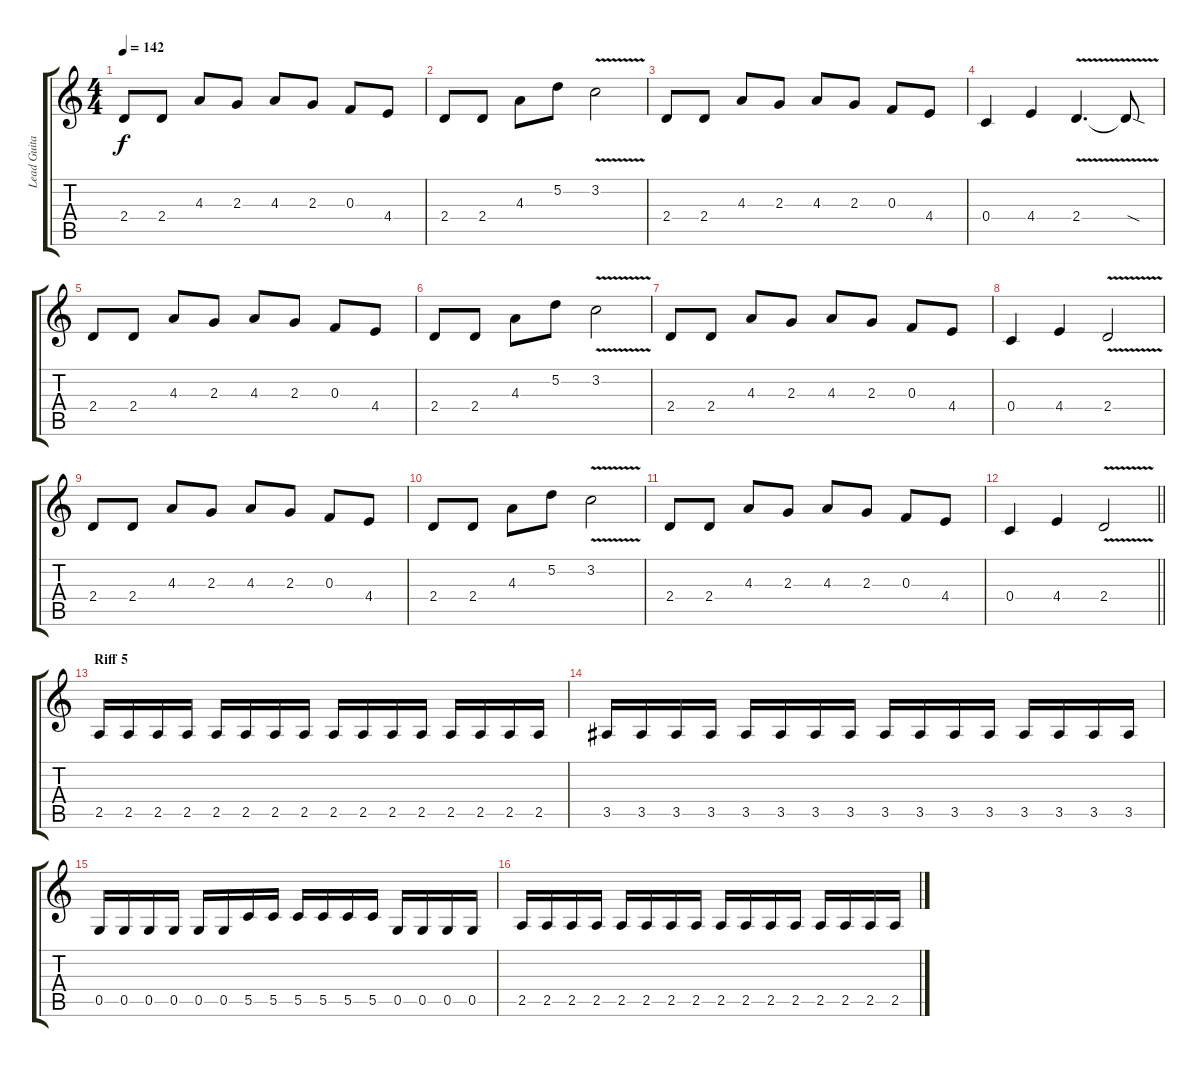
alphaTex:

\track ("Lead Guitar" "Lead Guita") {instrument distortionguitar}
\staff {score tabs}
\tuning (D4 A3 F3 C3 G2 D2) {hide}
\ts (4 4)
\tempo 142
\clef g2
\ks c
2.4.8{dy f} 2.4.8 4.3.8 2.3.8 4.3.8 2.3.8 0.3.8 4.4.8 |
2.4.8 2.4.8 4.3.8 5.2.8 3.2{v}.2 |
2.4.8 2.4.8 4.3.8 2.3.8 4.3.8 2.3.8 0.3.8 4.4.8 |
0.4.4 4.4.4 2.4{v}.4{d} 2.4{sod t}.8 |
2.4.8 2.4.8 4.3.8 2.3.8 4.3.8 2.3.8 0.3.8 4.4.8 |
2.4.8 2.4.8 4.3.8 5.2.8 3.2{v}.2 |
2.4.8 2.4.8 4.3.8 2.3.8 4.3.8 2.3.8 0.3.8 4.4.8 |
0.4.4 4.4.4 2.4{v}.2 |
2.4.8 2.4.8 4.3.8 2.3.8 4.3.8 2.3.8 0.3.8 4.4.8 |
2.4.8 2.4.8 4.3.8 5.2.8 3.2{v}.2 |
2.4.8 2.4.8 4.3.8 2.3.8 4.3.8 2.3.8 0.3.8 4.4.8 |
\barLineRight lightlight
0.4.4 4.4.4 2.4{v}.2 |
\section ("" "Riff 5")
2.5.16 2.5.16 2.5.16 2.5.16 2.5.16 2.5.16 2.5.16 2.5.16 2.5.16 2.5.16 2.5.16 2.5.16 2.5.16 2.5.16 2.5.16 2.5.16 |
3.5.16 3.5.16 3.5.16 3.5.16 3.5.16 3.5.16 3.5.16 3.5.16 3.5.16 3.5.16 3.5.16 3.5.16 3.5.16 3.5.16 3.5.16 3.5.16 |
0.5.16 0.5.16 0.5.16 0.5.16 0.5.16 0.5.16 5.5.16 5.5.16 5.5.16 5.5.16 5.5.16 5.5.16 0.5.16 0.5.16 0.5.16 0.5.16 |
2.5.16 2.5.16 2.5.16 2.5.16 2.5.16 2.5.16 2.5.16 2.5.16 2.5.16 2.5.16 2.5.16 2.5.16 2.5.16 2.5.16 2.5.16 2.5.16
